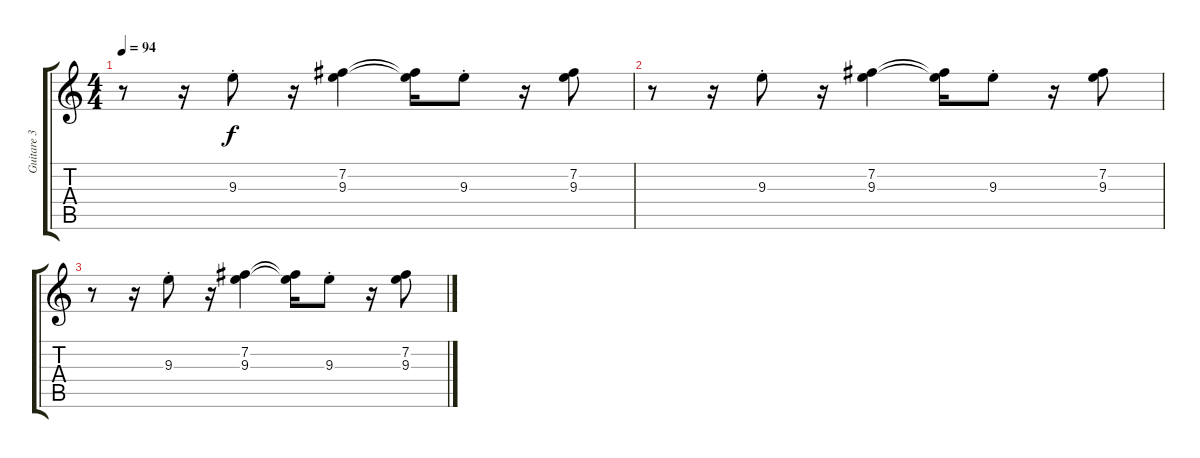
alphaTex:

\track ("Guitare 3" "Guitare 3") {instrument electricguitarjazz}
\staff {score tabs}
\tuning (E4 B3 G3 D3 A2 E2) {hide}
\ts (4 4)
\tempo 94
\clef g2
\ks c
r.8{dy f volume 9 instrument overdrivenguitar} r.16 9.3{st}.8 r.16 (7.2 9.3).4 (7.2{t} 9.3{t}).16 9.3{st}.8 r.16 (7.2 9.3).8 |
r.8{volume 9 instrument overdrivenguitar} r.16 9.3{st}.8 r.16 (7.2 9.3).4 (7.2{t} 9.3{t}).16 9.3{st}.8 r.16 (7.2 9.3).8 |
r.8{volume 9 instrument overdrivenguitar} r.16 9.3{st}.8 r.16 (7.2 9.3).4 (7.2{t} 9.3{t}).16 9.3{st}.8 r.16 (7.2 9.3).8
